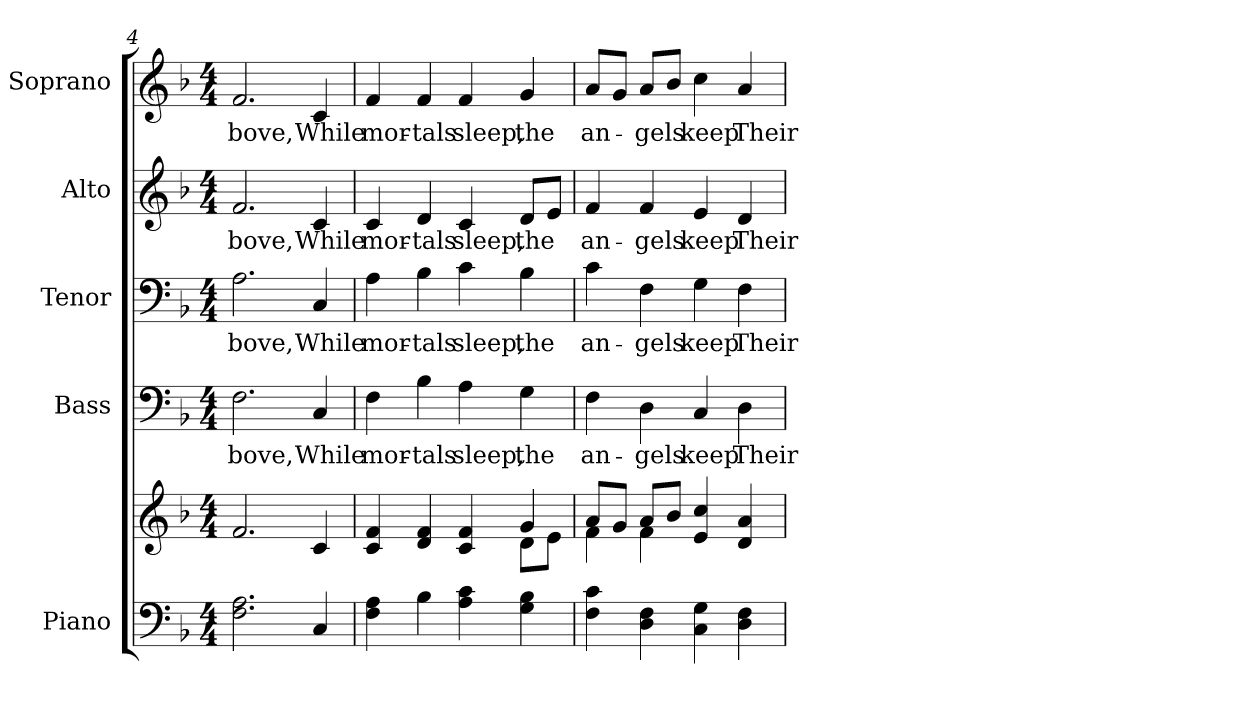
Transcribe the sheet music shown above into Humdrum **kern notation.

**kern	**kern	**kern	**text	**kern	**text	**kern	**text	**kern	**text
*part5	*part5	*part4	*part4	*part3	*part3	*part2	*part2	*part1	*part1
*staff6	*staff5	*staff4	*staff4	*staff3	*staff3	*staff2	*staff2	*staff1	*staff1
*I"Piano	*	*I"Bass	*	*I"Tenor	*	*I"Alto	*	*I"Soprano	*
*I'Pno.	*	*I'B.	*	*I'T.	*	*I'A.	*	*I'S.	*
*clefF4	*clefG2	*clefF4	*	*clefF4	*	*clefG2	*	*clefG2	*
*k[b-]	*k[b-]	*k[b-]	*	*k[b-]	*	*k[b-]	*	*k[b-]	*
*F:	*F:	*F:	*	*F:	*	*F:	*	*F:	*
*M4/4	*M4/4	*M4/4	*	*M4/4	*	*M4/4	*	*M4/4	*
=4	=4	=4	=4	=4	=4	=4	=4	=4	=4
!	!	!	!LO:LY:b:color=#000000	!	!	!	!	!	!
!	!	!	!	!	!LO:LY:b:color=#000000	!	!	!	!
!	!	!	!	!	!	!	!LO:LY:b:color=#000000	!	!
!	!	!	!	!	!	!	!	!	!LO:LY:b:color=#000000
2.Fi\ 2.Ai	2.fi/	2.Fi\	-bove,	2.Ai\	-bove,	2.fi/	-bove,	2.fi/	-bove,
!	!	!	!LO:LY:b:color=#000000	!	!	!	!	!	!
!	!	!	!	!	!LO:LY:b:color=#000000	!	!	!	!
!	!	!	!	!	!	!	!LO:LY:b:color=#000000	!	!
!	!	!	!	!	!	!	!	!	!LO:LY:b:color=#000000
4Ci/	4ci/	4Ci/	While	4Ci/	While	4ci/	While	4ci/	While
!!LO:PB:g=z
=5	=5	=5	=5	=5	=5	=5	=5	=5	=5
*	*^	*	*	*	*	*	*	*	*
!	!	!	!	!LO:LY:b:color=#000000	!	!	!	!	!	!
!	!	!	!	!	!	!LO:LY:b:color=#000000	!	!	!	!
!	!	!	!	!	!	!	!	!LO:LY:b:color=#000000	!	!
!	!	!	!	!	!	!	!	!	!	!LO:LY:b:color=#000000
4Fi\ 4Ai	4ci/ 4fi	2ryy	4Fi\	mor-	4Ai\	mor-	4ci/	mor-	4fi/	mor-
!	!	!	!	!LO:LY:b:color=#000000	!	!	!	!	!	!
!	!	!	!	!	!	!LO:LY:b:color=#000000	!	!	!	!
!	!	!	!	!	!	!	!	!LO:LY:b:color=#000000	!	!
!	!	!	!	!	!	!	!	!	!	!LO:LY:b:color=#000000
4B-i\	4di/ 4fi	.	4B-i\	-tals	4B-i\	-tals	4di/	-tals	4fi/	-tals
!	!	!	!	!LO:LY:b:color=#000000	!	!	!	!	!	!
!	!	!	!	!	!	!LO:LY:b:color=#000000	!	!	!	!
!	!	!	!	!	!	!	!	!LO:LY:b:color=#000000	!	!
!	!	!	!	!	!	!	!	!	!	!LO:LY:b:color=#000000
4Ai\ 4ci	4ci/ 4fi	4ryy	4Ai\	sleep,	4ci\	sleep,	4ci/	sleep,	4fi/	sleep,
!	!	!	!	!LO:LY:b:color=#000000	!	!	!	!	!	!
!	!	!	!	!	!	!LO:LY:b:color=#000000	!	!	!	!
!	!	!	!	!	!	!	!	!LO:LY:b:color=#000000	!	!
!	!	!	!	!	!	!	!	!	!	!LO:LY:b:color=#000000
4Gi\ 4B-i	4gi/	8di\L	4Gi\	the	4B-i\	the	8di/L	the	4gi/	the
.	.	8ei\J	.	.	.	.	8ei/J	.	.	.
=6	=6	=6	=6	=6	=6	=6	=6	=6	=6	=6
!	!	!	!	!LO:LY:b:color=#000000	!	!	!	!	!	!
!	!	!	!	!	!	!LO:LY:b:color=#000000	!	!	!	!
!	!	!	!	!	!	!	!	!LO:LY:b:color=#000000	!	!
!	!	!	!	!	!	!	!	!	!	!LO:LY:b:color=#000000
4Fi\ 4ci	8ai/L	4fi\	4Fi\	an-	4ci\	an-	4fi/	an-	8ai/L	an-
.	8gi/J	.	.	.	.	.	.	.	8gi/J	.
!	!	!	!	!LO:LY:b:color=#000000	!	!	!	!	!	!
!	!	!	!	!	!	!LO:LY:b:color=#000000	!	!	!	!
!	!	!	!	!	!	!	!	!LO:LY:b:color=#000000	!	!
!	!	!	!	!	!	!	!	!	!	!LO:LY:b:color=#000000
4Di\ 4Fi	8ai/L	4fi\	4Di\	-gels	4Fi\	-gels	4fi/	-gels	8ai/L	-gels
.	8b-i/J	.	.	.	.	.	.	.	8b-i/J	.
!	!	!	!	!LO:LY:b:color=#000000	!	!	!	!	!	!
!	!	!	!	!	!	!LO:LY:b:color=#000000	!	!	!	!
!	!	!	!	!	!	!	!	!LO:LY:b:color=#000000	!	!
!	!	!	!	!	!	!	!	!	!	!LO:LY:b:color=#000000
4Ci\ 4Gi	4ei/ 4cci	2ryy	4Ci/	keep	4Gi\	keep	4ei/	keep	4cci\	keep
!	!	!	!	!LO:LY:b:color=#000000	!	!	!	!	!	!
!	!	!	!	!	!	!LO:LY:b:color=#000000	!	!	!	!
!	!	!	!	!	!	!	!	!LO:LY:b:color=#000000	!	!
!	!	!	!	!	!	!	!	!	!	!LO:LY:b:color=#000000
4Di\ 4Fi	4di/ 4ai	.	4Di\	Their	4Fi\	Their	4di/	Their	4ai/	Their
*	*v	*v	*	*	*	*	*	*	*	*
=	=	=	=	=	=	=	=	=	=
*-	*-	*-	*-	*-	*-	*-	*-	*-	*-
